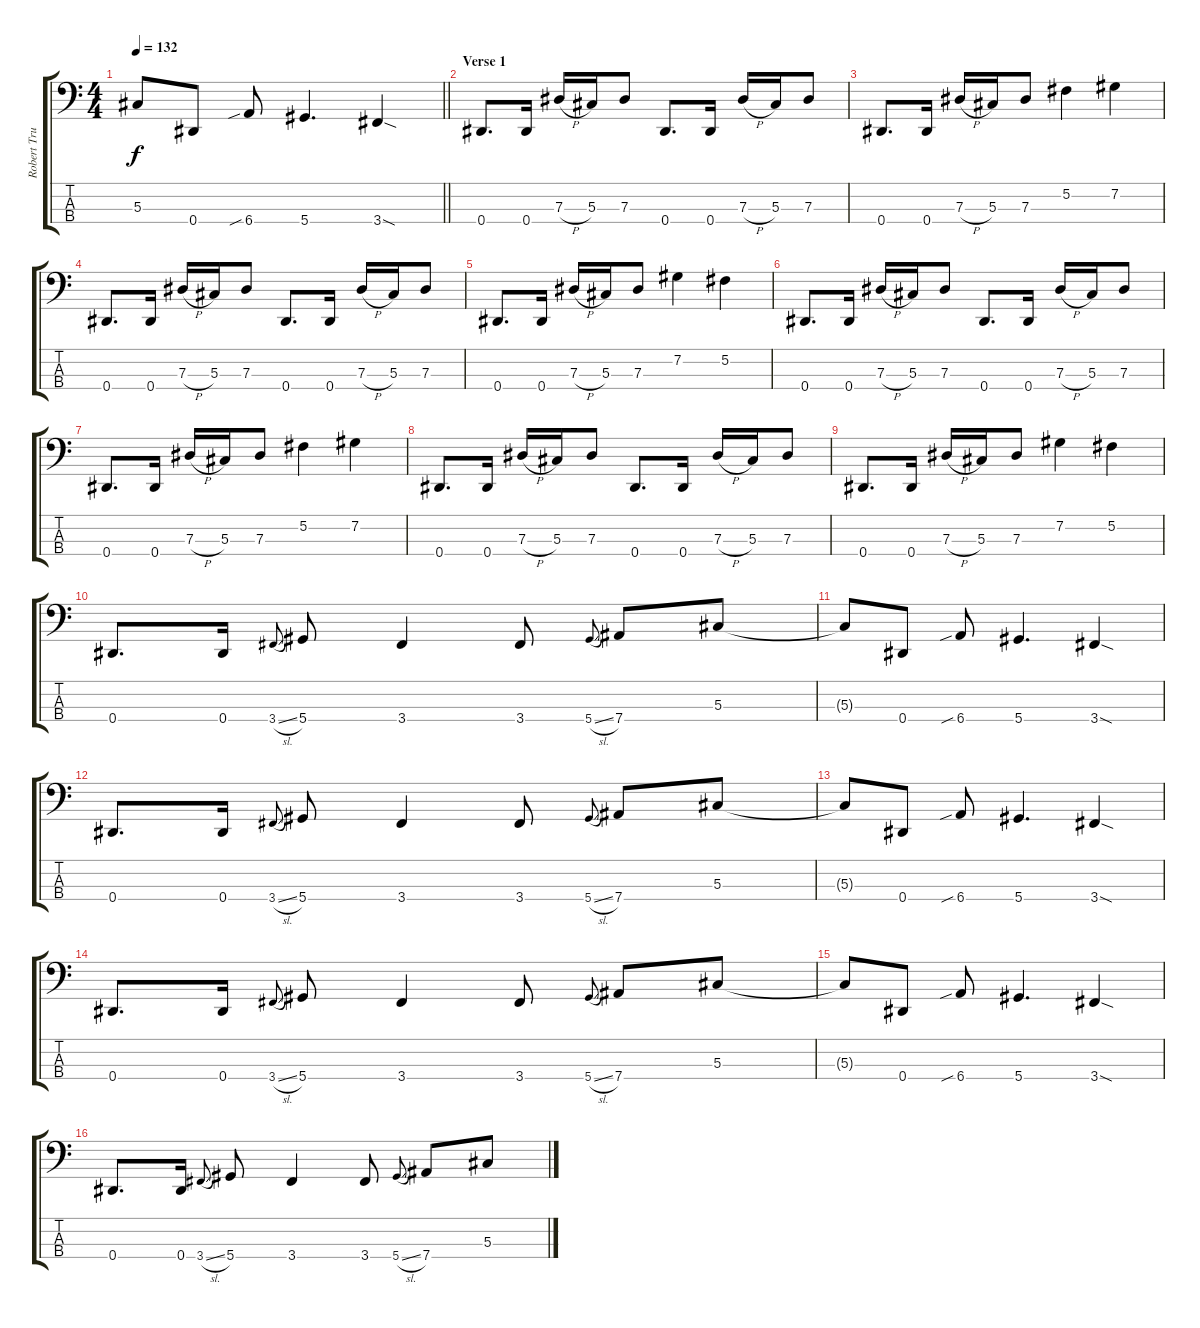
\track ("Robert Trujillo" "Robert Tru") {instrument electricbassfinger}
\staff {score tabs}
\tuning (Gb2 Db2 Ab1 Eb1) {hide}
\ts (4 4)
\tempo 132
\clef f4
\barLineRight lightlight
\ks c
5.3{t}.8{dy f} 0.4.8 6.4{sib}.8 5.4.4{d} 3.4{sod}.4 |
\section ("" "Verse 1")
0.4.8{d} 0.4.16 7.3{h}.16 5.3.16 7.3.8 0.4.8{d} 0.4.16 7.3{h}.16 5.3.16 7.3.8 |
0.4.8{d} 0.4.16 7.3{h}.16 5.3.16 7.3.8 5.2.4 7.2.4 |
0.4.8{d} 0.4.16 7.3{h}.16 5.3.16 7.3.8 0.4.8{d} 0.4.16 7.3{h}.16 5.3.16 7.3.8 |
0.4.8{d} 0.4.16 7.3{h}.16 5.3.16 7.3.8 7.2.4 5.2.4 |
0.4.8{d} 0.4.16 7.3{h}.16 5.3.16 7.3.8 0.4.8{d} 0.4.16 7.3{h}.16 5.3.16 7.3.8 |
0.4.8{d} 0.4.16 7.3{h}.16 5.3.16 7.3.8 5.2.4 7.2.4 |
0.4.8{d} 0.4.16 7.3{h}.16 5.3.16 7.3.8 0.4.8{d} 0.4.16 7.3{h}.16 5.3.16 7.3.8 |
0.4.8{d} 0.4.16 7.3{h}.16 5.3.16 7.3.8 7.2.4 5.2.4 |
0.4.8{d} 0.4.16 3.4{sl}.8{gr onbeat} 5.4.8 3.4.4 3.4.8 5.4{sl}.8{gr onbeat} 7.4.8 5.3.8 |
5.3{t}.8 0.4.8 6.4{sib}.8 5.4.4{d} 3.4{sod}.4 |
0.4.8{d} 0.4.16 3.4{sl}.8{gr onbeat} 5.4.8 3.4.4 3.4.8 5.4{sl}.8{gr onbeat} 7.4.8 5.3.8 |
5.3{t}.8 0.4.8 6.4{sib}.8 5.4.4{d} 3.4{sod}.4 |
0.4.8{d} 0.4.16 3.4{sl}.8{gr onbeat} 5.4.8 3.4.4 3.4.8 5.4{sl}.8{gr onbeat} 7.4.8 5.3.8 |
5.3{t}.8 0.4.8 6.4{sib}.8 5.4.4{d} 3.4{sod}.4 |
0.4.8{d} 0.4.16 3.4{sl}.8{gr onbeat} 5.4.8 3.4.4 3.4.8 5.4{sl}.8{gr onbeat} 7.4.8 5.3.8
